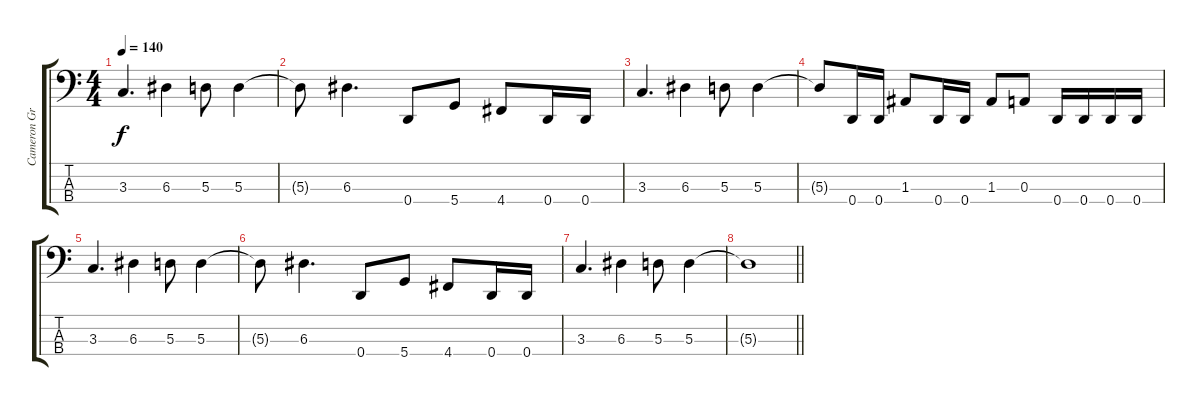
\track ("Cameron Grant" "Cameron Gr") {instrument electricbasspick}
\staff {score tabs}
\tuning (G2 D2 A1 D1) {hide}
\ts (4 4)
\tempo 140
\clef f4
\ks c
3.3.4{d dy f} 6.3.4 5.3.8 5.3.4 |
5.3{t}.8 6.3.4{d} 0.4.8 5.4.8 4.4.8 0.4.16 0.4.16 |
3.3.4{d} 6.3.4 5.3.8 5.3.4 |
5.3{t}.8 0.4.16 0.4.16 1.3.8 0.4.16 0.4.16 1.3.8 0.3.8 0.4.16 0.4.16 0.4.16 0.4.16 |
3.3.4{d} 6.3.4 5.3.8 5.3.4 |
5.3{t}.8 6.3.4{d} 0.4.8 5.4.8 4.4.8 0.4.16 0.4.16 |
3.3.4{d} 6.3.4 5.3.8 5.3.4 |
\barLineRight lightlight
5.3{t}.1
